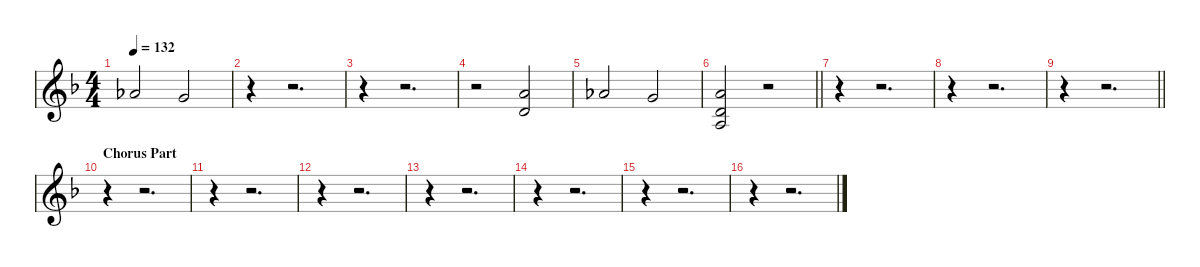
\defaultSystemsLayout 4
\hideDynamics
\bracketExtendMode nobrackets
\singleTrackTrackNamePolicy hidden
\multiTrackTrackNamePolicy hidden
\firstSystemTrackNameMode fullname
\firstSystemTrackNameOrientation horizontal
\otherSystemsTrackNameOrientation horizontal
\track ("Piano" "pno.") {instrument acousticgrandpiano}
\staff {score}
\tuning (E4 B3 G3 D3 A2 D2)
\ts (4 4)
\tempo 132
\clef g2
\ks dminor
13.3{acc b}.2{dy f beam Up} 12.3{acc forcenatural}.2{beam Up} |
r.4{beam Down} r.2{d beam Down} |
r.4{beam Down} r.2{d beam Down} |
r.2{beam Down} (14.3{acc forcenatural} 12.4{acc forcenatural}).2{beam Up} |
13.3{acc b}.2{beam Up} 12.3{acc forcenatural}.2{beam Up} |
\barLineRight lightlight
(14.3{acc forcenatural} 12.4{acc forcenatural} 12.5{acc forcenatural}).2{beam Up} r.2{beam Up} |
r.4{beam Down} r.2{d beam Down} |
r.4{beam Down} r.2{d beam Down} |
\barLineRight lightlight
r.4{beam Down} r.2{d beam Down} |
\section ("" "Chorus Part")
r.4{beam Down} r.2{d beam Down} |
r.4{beam Down} r.2{d beam Down} |
r.4{beam Down} r.2{d beam Down} |
r.4{beam Down} r.2{d beam Down} |
r.4{beam Down} r.2{d beam Down} |
r.4{beam Down} r.2{d beam Down} |
r.4{beam Down} r.2{d beam Down}
